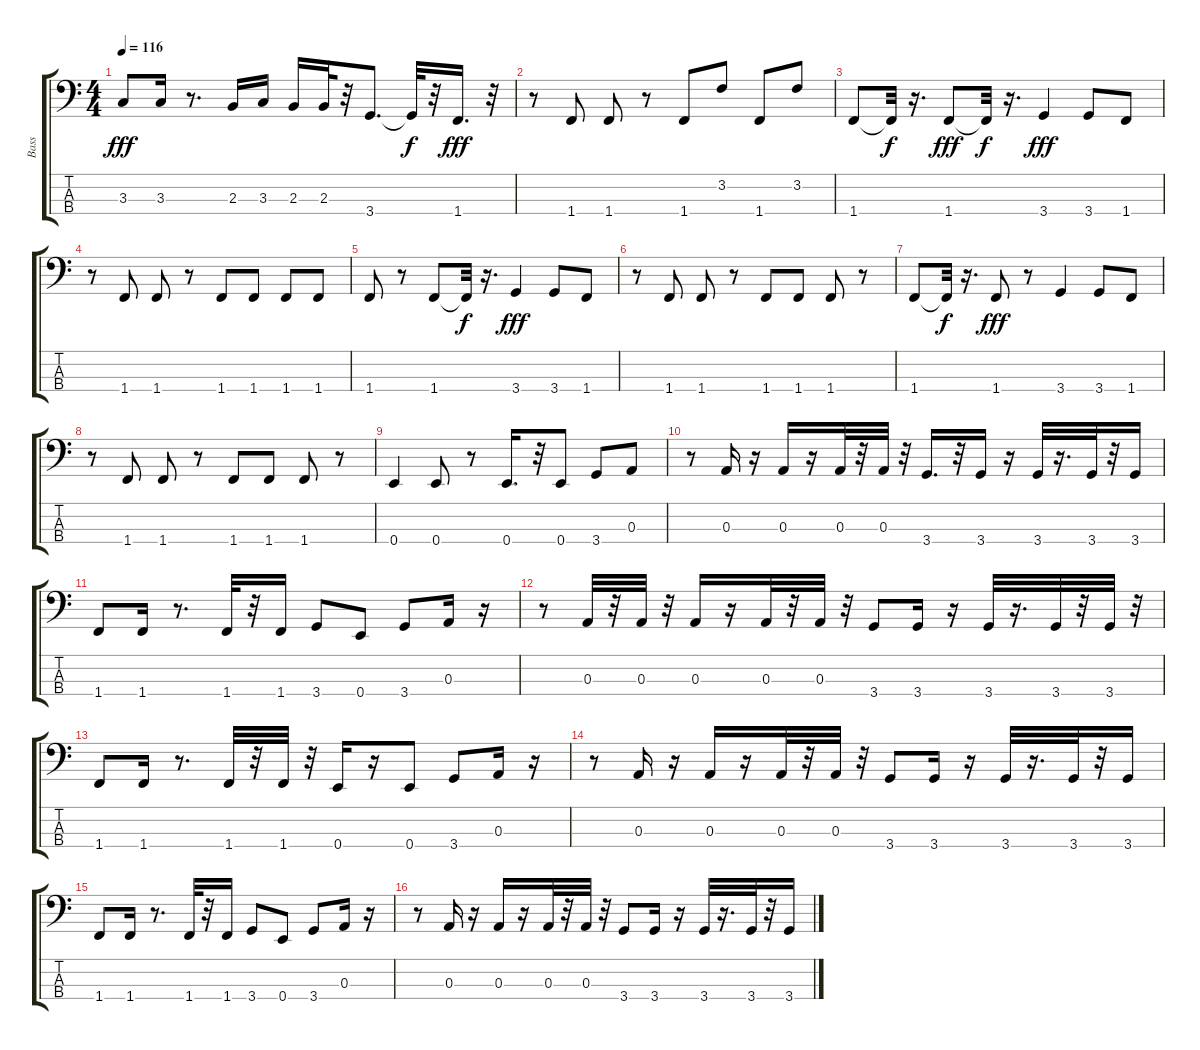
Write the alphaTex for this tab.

\track ("Bass                " "Bass      ") {instrument synthbass2}
\staff {score tabs}
\tuning (G2 D2 A1 E1) {hide}
\ts (4 4)
\tempo 116
\clef f4
\ks c
3.3.8{dy fff} 3.3.16 r.8{d} 2.3.16 3.3.16 2.3.16 2.3.32 r.32 3.4.8{d} 3.4{t}.32{dy f} r.32 1.4.16{d dy fff} r.32 |
r.8 1.4.8 1.4.8 r.8 1.4.8 3.2.8 1.4.8 3.2.8 |
1.4.8 1.4{t}.32{dy f} r.16{d} 1.4.8{dy fff} 1.4{t}.32{dy f} r.16{d} 3.4.4{dy fff} 3.4.8 1.4.8 |
r.8 1.4.8 1.4.8 r.8 1.4.8 1.4.8 1.4.8 1.4.8 |
1.4.8 r.8 1.4.8 1.4{t}.32{dy f} r.16{d} 3.4.4{dy fff} 3.4.8 1.4.8 |
r.8 1.4.8 1.4.8 r.8 1.4.8 1.4.8 1.4.8 r.8 |
1.4.8 1.4{t}.32{dy f} r.16{d} 1.4.8{dy fff} r.8 3.4.4 3.4.8 1.4.8 |
r.8 1.4.8 1.4.8 r.8 1.4.8 1.4.8 1.4.8 r.8 |
0.4.4 0.4.8 r.8 0.4.16{d} r.32 0.4.8 3.4.8 0.3.8 |
r.8 0.3.16 r.16 0.3.16 r.16 0.3.32 r.32 0.3.32 r.32 3.4.16{d} r.32 3.4.16 r.16 3.4.32 r.16{d} 3.4.32 r.32 3.4.16 |
1.4.8 1.4.16 r.8{d} 1.4.32 r.32 1.4.16 3.4.8 0.4.8 3.4.8 0.3.16 r.16 |
r.8 0.3.32 r.32 0.3.32 r.32 0.3.16 r.16 0.3.32 r.32 0.3.32 r.32 3.4.8 3.4.16 r.16 3.4.32 r.16{d} 3.4.32 r.32 3.4.32 r.32 |
1.4.8 1.4.16 r.8{d} 1.4.32 r.32 1.4.32 r.32 0.4.16 r.16 0.4.8 3.4.8 0.3.16 r.16 |
r.8 0.3.16 r.16 0.3.16 r.16 0.3.32 r.32 0.3.32 r.32 3.4.8 3.4.16 r.16 3.4.32 r.16{d} 3.4.32 r.32 3.4.16 |
1.4.8 1.4.16 r.8{d} 1.4.32 r.32 1.4.16 3.4.8 0.4.8 3.4.8 0.3.16 r.16 |
r.8 0.3.16 r.16 0.3.16 r.16 0.3.32 r.32 0.3.32 r.32 3.4.8 3.4.16 r.16 3.4.32 r.16{d} 3.4.32 r.32 3.4.16
